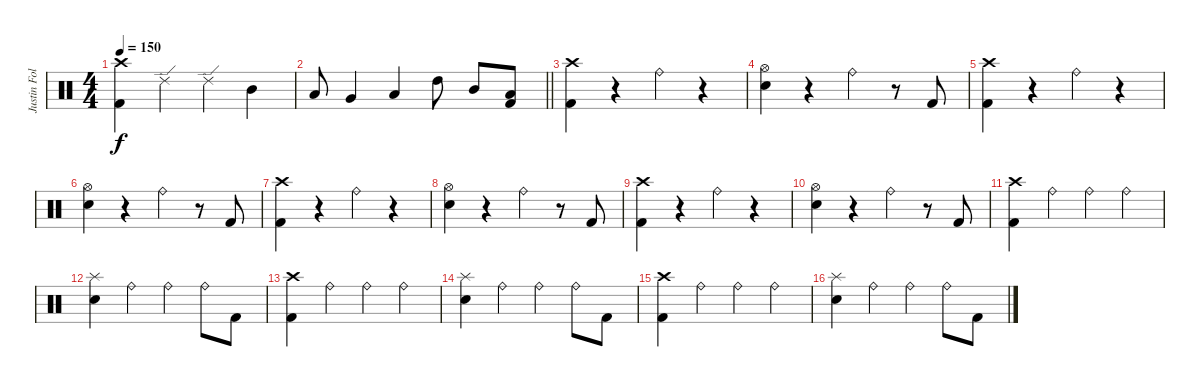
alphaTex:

\track ("Justin Foley" "Justin Fol") {instrument percussion}
\staff {score}
\articulation defaults
\ts (4 4)
\tempo 150
\clef neutral
\ks c
("Crash high (hit)" "Kick (hit) 2").4{dy f} "Ride (edge) 2".4 "Ride (edge) 2".4 "Mid Tom (hit)".4 |
\barLineRight lightlight "Low Tom (hit)".8 "Very Low Tom (hit)".4 "Low Floor Tom (hit)".4 "High Tom (hit)".8 "Mid Tom (hit)".8
("Low Tom (hit)" "Kick (hit) 2").8 |
("Crash high (hit)" "Kick (hit) 2").4 r.4 "Ride (bell)".4 r.4 |
("Hi-Hat (open)" "Snare (hit) 2").4 r.4 "Ride (bell)".4 r.8 "Kick (hit) 2".8 |
("Crash high (hit)" "Kick (hit) 2").4 r.4 "Ride (bell)".4 r.4 |
("Hi-Hat (open)" "Snare (hit) 2").4 r.4 "Ride (bell)".4 r.8 "Kick (hit) 2".8 |
("Crash high (hit)" "Kick (hit) 2").4 r.4 "Ride (bell)".4 r.4 |
("Hi-Hat (open)" "Snare (hit) 2").4 r.4 "Ride (bell)".4 r.8 "Kick (hit) 2".8 |
("Crash high (hit)" "Kick (hit) 2").4 r.4 "Ride (bell)".4 r.4 |
("Hi-Hat (open)" "Snare (hit) 2").4 r.4 "Ride (bell)".4 r.8 "Kick (hit) 2".8 |
("Crash high (hit)" "Kick (hit) 2").4 "Ride (bell)".4 "Ride (bell)".4 "Ride (bell)".4 |
("Splash (hit)" "Snare (hit) 2").4 "Ride (bell)".4 "Ride (bell)".4 "Ride (bell)".8 "Kick (hit) 2".8 |
("Crash high (hit)" "Kick (hit) 2").4 "Ride (bell)".4 "Ride (bell)".4 "Ride (bell)".4 |
("Splash (hit)" "Snare (hit) 2").4 "Ride (bell)".4 "Ride (bell)".4 "Ride (bell)".8 "Kick (hit) 2".8 |
("Crash high (hit)" "Kick (hit) 2").4 "Ride (bell)".4 "Ride (bell)".4 "Ride (bell)".4 |
("Splash (hit)" "Snare (hit) 2").4 "Ride (bell)".4 "Ride (bell)".4 "Ride (bell)".8 "Kick (hit) 2".8
